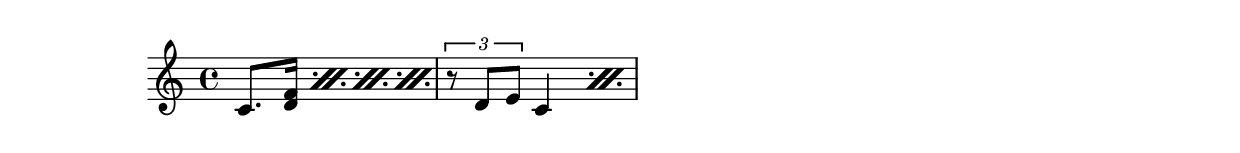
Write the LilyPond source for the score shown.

\version "2.19.21"

\header {
  texidoc = "Beat repeats for patterns containing mixed durations use
a double percent symbol."
}

\relative {
  \repeat percent 4 {
    c'8. <d f>16
  }
  \repeat percent 2 {
    \tuplet 3/2 {
      r8 d e
    }
    c4
  }
}
